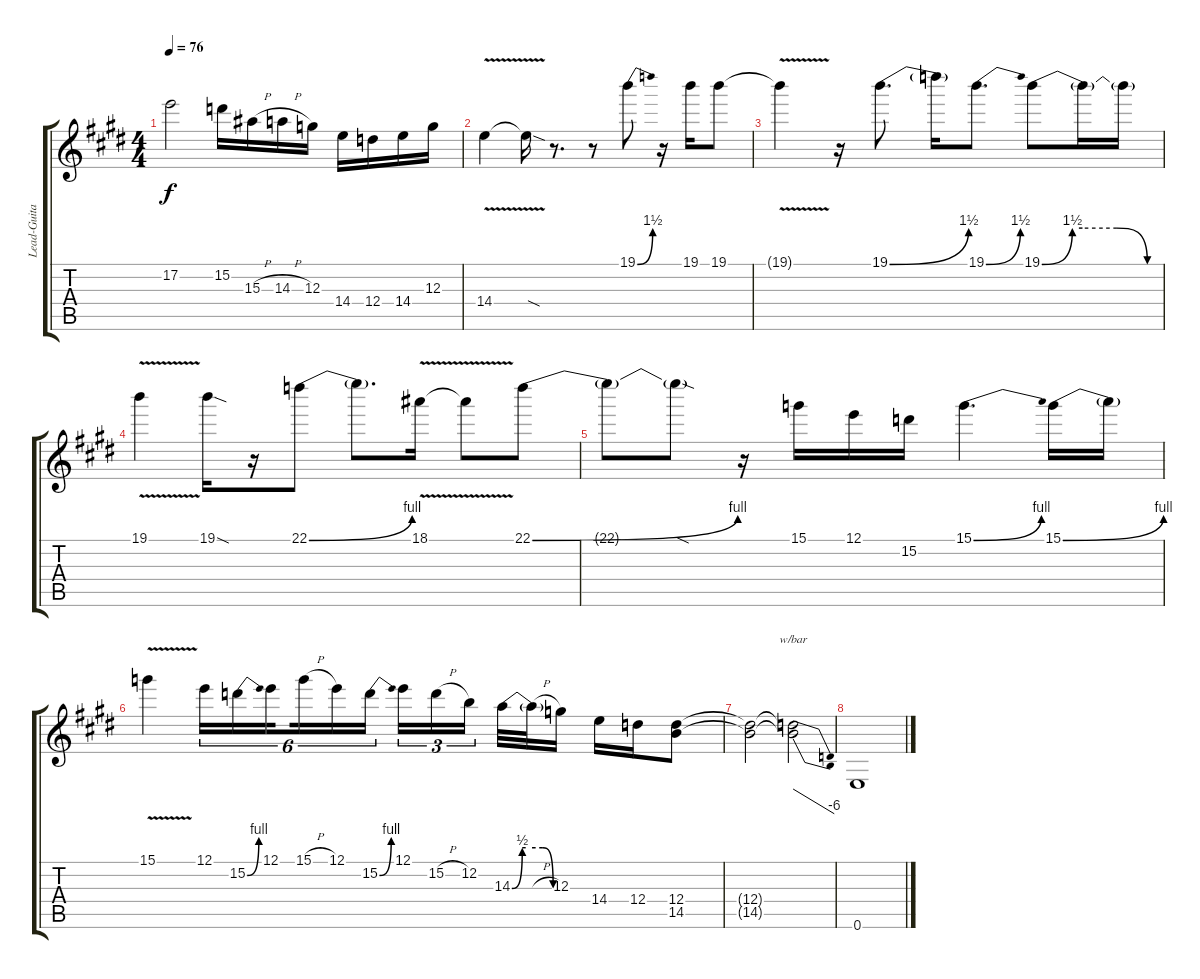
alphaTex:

\track ("Lead-Guitar" "Lead-Guita") {instrument distortionguitar}
\staff {score tabs}
\tuning (E4 B3 G3 D3 A2 E2) {hide}
\ts (4 4)
\tempo 76
\clef g2
\ks c#minor
17.2{t}.2{dy f} 15.2.16{instrument distortionguitar} 15.3{h}.16 14.3{h}.16 12.3.16 14.4.16 12.4.16 14.4.16 12.3.16 |
14.4{v}.4 14.4{sod t}.16 r.8{d} r.8 19.1{be (bend 0 0 60 6)}.8{instrument distortionguitar} r.16 19.1.16 19.1.8 |
19.1{v t}.4 r.16 19.1{be (bend 0 0 60 6)}.8{d} 19.1{t}.16 19.1{be (bend 0 0 60 6)}.8{d} 19.1{be (custom 0 0 15 6 20 6 30 6 37 6 52 0 60 0)}.8 19.1{t}.16 19.1{t}.16 |
19.1{v}.4 19.1{sod}.16 r.16 22.1{be (bend 0 0 60 4)}.8 22.1{t}.8{d} 18.1{v}.16 18.1{t}.8 22.1{be (bend 0 0 60 4)}.8 |
22.1{t}.8 22.1{sod t}.8 r.16 15.1.16 12.1.16 15.2.16 15.1{be (bend 0 0 60 4)}.4{d} 15.1{be (bend 0 0 60 4)}.16 15.1{t}.16 |
15.1{v}.4 12.1.16{tu (6 4)} 15.2{be (bend 0 0 60 4)}.16{tu (6 4)} 12.1.16{tu (6 4) beam splitsecondary} 15.1{h}.16{tu (6 4)} 12.1.16{tu (6 4)} 15.2{be (bend 0 0 60 4)}.16{tu (6 4)} 12.1.16{tu (3 2)} 15.2{h}.16{tu (3 2)} 12.2.16{tu (3 2) beam splitsecondary} 14.3{be (custom 0 0 15 2 20 2 45 2 60 0)}.32 14.3{h t}.32 12.3.16 14.4.16 12.4.16 (12.4 14.5).8 |
(12.4{t} 14.5{t}).2 (12.4{t} 14.5{t}).2{tbe (dive default 0 0 60 -24)} |
0.6.1
